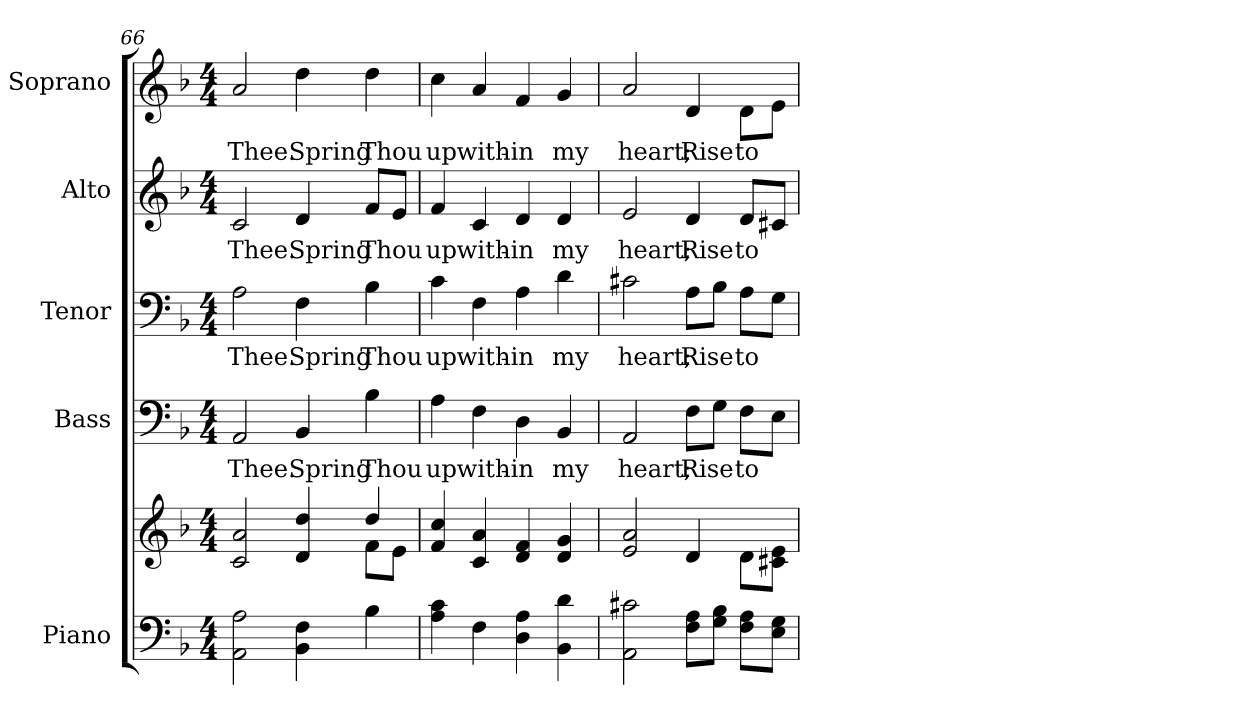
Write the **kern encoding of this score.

**kern	**kern	**kern	**text	**kern	**text	**kern	**text	**kern	**text
*part5	*part5	*part4	*part4	*part3	*part3	*part2	*part2	*part1	*part1
*staff6	*staff5	*staff4	*staff4	*staff3	*staff3	*staff2	*staff2	*staff1	*staff1
*I"Piano	*	*I"Bass	*	*I"Tenor	*	*I"Alto	*	*I"Soprano	*
*I'Pno.	*	*I'B.	*	*I'T.	*	*I'A.	*	*I'S.	*
*clefF4	*clefG2	*clefF4	*	*clefF4	*	*clefG2	*	*clefG2	*
*k[b-]	*k[b-]	*k[b-]	*	*k[b-]	*	*k[b-]	*	*k[b-]	*
*F:	*F:	*F:	*	*F:	*	*F:	*	*F:	*
*M4/4	*M4/4	*M4/4	*	*M4/4	*	*M4/4	*	*M4/4	*
=66	=66	=66	=66	=66	=66	=66	=66	=66	=66
*	*^	*	*	*	*	*	*	*	*
!	!	!	!	!LO:LY:b:color=#000000	!	!	!	!	!	!
!	!	!	!	!	!	!LO:LY:b:color=#000000	!	!	!	!
!	!	!	!	!	!	!	!	!LO:LY:b:color=#000000	!	!
!	!	!	!	!	!	!	!	!	!	!LO:LY:b:color=#000000
2AAi\ 2Ai	2ci/ 2ai	2ryy	2AAi/	Thee.	2Ai\	Thee.	2ci/	Thee.	2ai/	Thee.
!	!	!	!	!LO:LY:b:color=#000000	!	!	!	!	!	!
!	!	!	!	!	!	!LO:LY:b:color=#000000	!	!	!	!
!	!	!	!	!	!	!	!	!LO:LY:b:color=#000000	!	!
!	!	!	!	!	!	!	!	!	!	!LO:LY:b:color=#000000
4BB-i\ 4Fi	4di/ 4ddi	4ryy	4BB-i/	Spring	4Fi\	Spring	4di/	Spring	4ddi\	Spring
!	!	!	!	!LO:LY:b:color=#000000	!	!	!	!	!	!
!	!	!	!	!	!	!LO:LY:b:color=#000000	!	!	!	!
!	!	!	!	!	!	!	!	!LO:LY:b:color=#000000	!	!
!	!	!	!	!	!	!	!	!	!	!LO:LY:b:color=#000000
4B-i\	4ddi/	8fi\L	4B-i\	Thou	4B-i\	Thou	8fi/L	Thou	4ddi\	Thou
.	.	8ei\J	.	.	.	.	8ei/J	.	.	.
*	*v	*v	*	*	*	*	*	*	*	*
!!LO:PB:g=z
=67	=67	=67	=67	=67	=67	=67	=67	=67	=67
*	*^	*	*	*	*	*	*	*	*
!	!	!	!	!LO:LY:b:color=#000000	!	!	!	!	!	!
*	*v	*v	*	*	*	*	*	*	*	*
*	*^	*	*	*	*	*	*	*	*
!	!	!	!	!	!	!LO:LY:b:color=#000000	!	!	!	!
*	*v	*v	*	*	*	*	*	*	*	*
*	*^	*	*	*	*	*	*	*	*
!	!	!	!	!	!	!	!	!LO:LY:b:color=#000000	!	!
*	*v	*v	*	*	*	*	*	*	*	*
*	*^	*	*	*	*	*	*	*	*
!	!	!	!	!	!	!	!	!	!	!LO:LY:b:color=#000000
*	*v	*v	*	*	*	*	*	*	*	*
4Ai\ 4ci	4fi/ 4cci	4Ai\	up	4ci\	up	4fi/	up	4cci\	up
!	!	!	!LO:LY:b:color=#000000	!	!	!	!	!	!
!	!	!	!	!	!LO:LY:b:color=#000000	!	!	!	!
!	!	!	!	!	!	!	!LO:LY:b:color=#000000	!	!
!	!	!	!	!	!	!	!	!	!LO:LY:b:color=#000000
4Fi\	4ci/ 4ai	4Fi\	with-	4Fi\	with-	4ci/	with-	4ai/	with-
!	!	!	!LO:LY:b:color=#000000	!	!	!	!	!	!
!	!	!	!	!	!LO:LY:b:color=#000000	!	!	!	!
!	!	!	!	!	!	!	!LO:LY:b:color=#000000	!	!
!	!	!	!	!	!	!	!	!	!LO:LY:b:color=#000000
4Di\ 4Ai	4di/ 4fi	4Di\	-in	4Ai\	-in	4di/	-in	4fi/	-in
!	!	!	!LO:LY:b:color=#000000	!	!	!	!	!	!
!	!	!	!	!	!LO:LY:b:color=#000000	!	!	!	!
!	!	!	!	!	!	!	!LO:LY:b:color=#000000	!	!
!	!	!	!	!	!	!	!	!	!LO:LY:b:color=#000000
4BB-i\ 4di	4di/ 4gi	4BB-i/	my	4di\	my	4di/	my	4gi/	my
=68	=68	=68	=68	=68	=68	=68	=68	=68	=68
!	!	!	!LO:LY:b:color=#000000	!	!	!	!	!	!
!	!	!	!	!	!LO:LY:b:color=#000000	!	!	!	!
!	!	!	!	!	!	!	!LO:LY:b:color=#000000	!	!
!	!	!	!	!	!	!	!	!	!LO:LY:b:color=#000000
2AAi\ 2c#Xi	2ei/ 2ai	2AAi/	heart;	2c#Xi\	heart;	2ei/	heart;	2ai/	heart;
!	!	!	!LO:LY:b:color=#000000	!	!	!	!	!	!
!	!	!	!	!	!LO:LY:b:color=#000000	!	!	!	!
!	!	!	!	!	!	!	!LO:LY:b:color=#000000	!	!
!	!	!	!	!	!	!	!	!	!LO:LY:b:color=#000000
8Fi\ 8AiL	4di/	8Fi\L	Rise	8Ai\L	Rise	4di/	Rise	4di/	Rise
8Gi\ 8B-iJ	.	8Gi\J	.	8B-i\J	.	.	.	.	.
!	!	!	!LO:LY:b:color=#000000	!	!	!	!	!	!
!	!	!	!	!	!LO:LY:b:color=#000000	!	!	!	!
!	!	!	!	!	!	!	!LO:LY:b:color=#000000	!	!
!	!	!	!	!	!	!	!	!	!LO:LY:b:color=#000000
8Fi\ 8AiL	8di\L	8Fi\L	to	8Ai\L	to	8di/L	to	8di\L	to
8Ei\ 8GiJ	8c#Xi\ 8eiJ	8Ei\J	.	8Gi\J	.	8c#Xi/J	.	8ei\J	.
=	=	=	=	=	=	=	=	=	=
*-	*-	*-	*-	*-	*-	*-	*-	*-	*-
